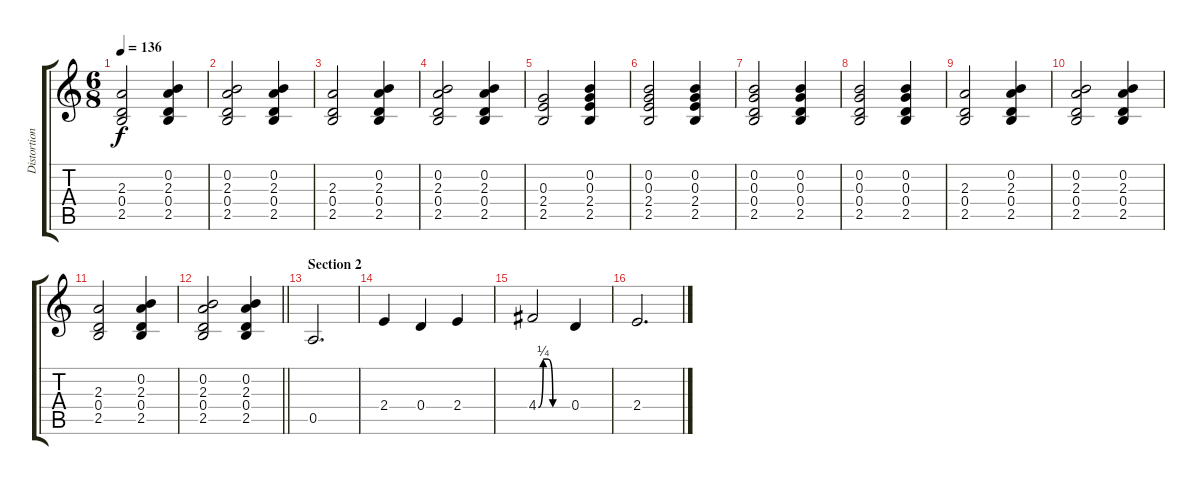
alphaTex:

\track ("Distortion" "Distortion") {instrument distortionguitar}
\staff {score tabs}
\tuning (E4 B3 G3 D3 A2 E2) {hide}
\ts (6 8)
\tempo 136
\clef g2
\ks c
(2.3 0.4 2.5).2{dy f} (0.2 2.3 0.4 2.5).4 |
(0.2 2.3 0.4 2.5).2 (0.2 2.3 0.4 2.5).4 |
(2.3 0.4 2.5).2 (0.2 2.3 0.4 2.5).4 |
(0.2 2.3 0.4 2.5).2 (0.2 2.3 0.4 2.5).4 |
(0.3 2.4 2.5).2 (0.2 0.3 2.4 2.5).4 |
(0.2 0.3 2.4 2.5).2 (0.2 0.3 2.4 2.5).4 |
(0.2 0.3 0.4 2.5).2 (0.2 0.3 0.4 2.5).4 |
(0.2 0.3 0.4 2.5).2 (0.2 0.3 0.4 2.5).4 |
(2.3 0.4 2.5).2 (0.2 2.3 0.4 2.5).4 |
(0.2 2.3 0.4 2.5).2 (0.2 2.3 0.4 2.5).4 |
(2.3 0.4 2.5).2 (0.2 2.3 0.4 2.5).4 |
\barLineRight lightlight
(0.2 2.3 0.4 2.5).2 (0.2 2.3 0.4 2.5).4 |
\section ("" "Section 2")
0.5.2{d} |
2.4.4 0.4.4 2.4.4 |
4.4{be (custom 0 0 10 1 20 1 30 0 60 0)}.2 0.4.4 |
2.4.2{d}
